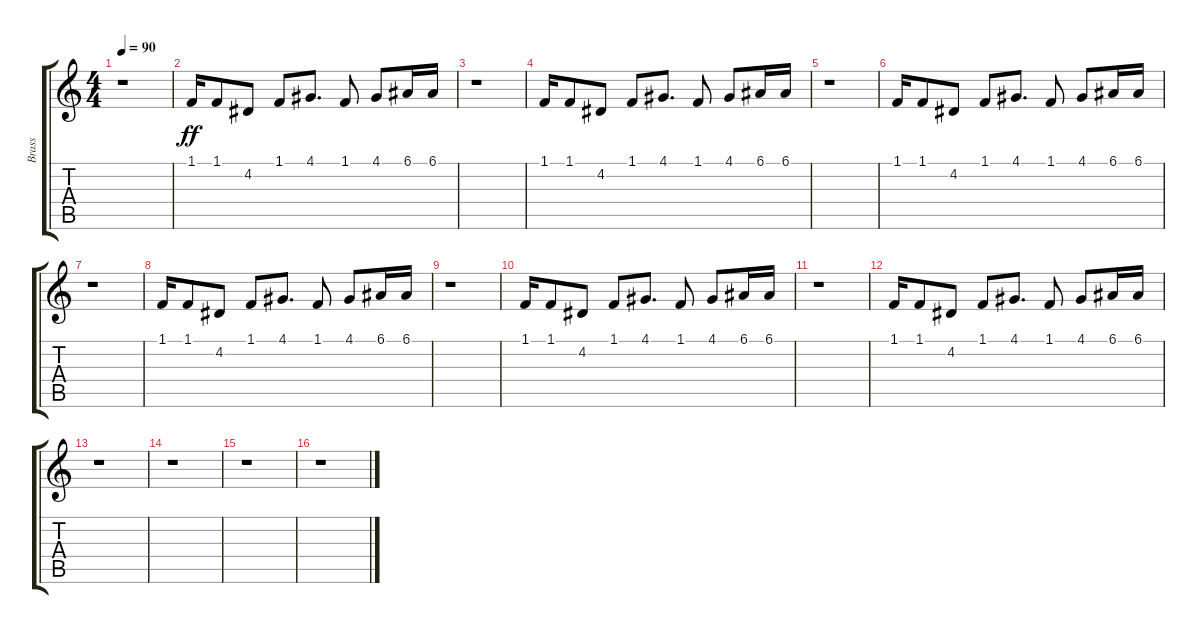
\track ("Brass" "Brass") {instrument brasssection}
\staff {score tabs}
\tuning (E4 B3 G3 D3 A2 E2) {hide}
\ts (4 4)
\tempo 90
\clef g2
\ks c
r.1{dy ff} |
1.1.16 1.1.8 4.2.8 1.1.8 4.1.8{d} 1.1.8 4.1.8 6.1.16 6.1.16 |
r.1 |
1.1.16 1.1.8 4.2.8 1.1.8 4.1.8{d} 1.1.8 4.1.8 6.1.16 6.1.16 |
r.1 |
1.1.16 1.1.8 4.2.8 1.1.8 4.1.8{d} 1.1.8 4.1.8 6.1.16 6.1.16 |
r.1 |
1.1.16 1.1.8 4.2.8 1.1.8 4.1.8{d} 1.1.8 4.1.8 6.1.16 6.1.16 |
r.1 |
1.1.16 1.1.8 4.2.8 1.1.8 4.1.8{d} 1.1.8 4.1.8 6.1.16 6.1.16 |
r.1 |
1.1.16 1.1.8 4.2.8 1.1.8 4.1.8{d} 1.1.8 4.1.8 6.1.16 6.1.16 |
r.1 |
r.1 |
r.1 |
r.1
